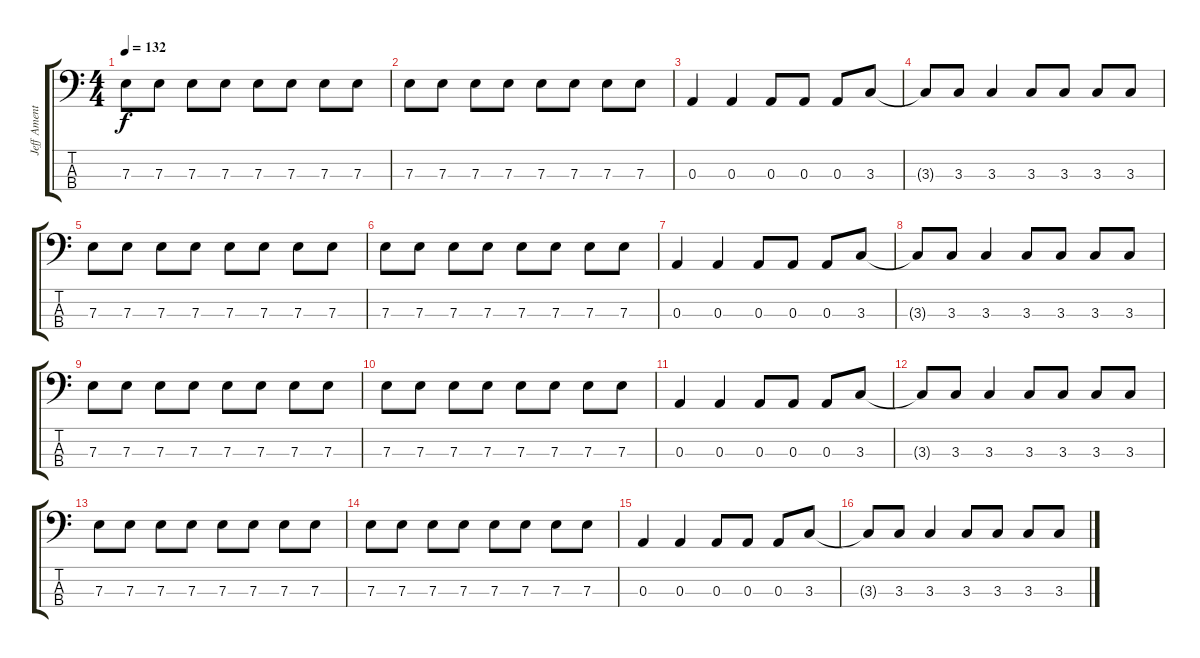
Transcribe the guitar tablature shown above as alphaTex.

\track ("Jeff Ament" "Jeff Ament") {instrument electricbassfinger}
\staff {score tabs}
\tuning (G2 D2 A1 E1) {hide}
\ts (4 4)
\tempo 132
\clef f4
\ks c
7.3.8{dy f} 7.3.8 7.3.8 7.3.8 7.3.8 7.3.8 7.3.8 7.3.8 |
7.3.8 7.3.8 7.3.8 7.3.8 7.3.8 7.3.8 7.3.8 7.3.8 |
0.3.4 0.3.4 0.3.8 0.3.8 0.3.8 3.3.8 |
3.3{t}.8 3.3.8 3.3.4 3.3.8 3.3.8 3.3.8 3.3.8 |
7.3.8 7.3.8 7.3.8 7.3.8 7.3.8 7.3.8 7.3.8 7.3.8 |
7.3.8 7.3.8 7.3.8 7.3.8 7.3.8 7.3.8 7.3.8 7.3.8 |
0.3.4 0.3.4 0.3.8 0.3.8 0.3.8 3.3.8 |
3.3{t}.8 3.3.8 3.3.4 3.3.8 3.3.8 3.3.8 3.3.8 |
7.3.8 7.3.8 7.3.8 7.3.8 7.3.8 7.3.8 7.3.8 7.3.8 |
7.3.8 7.3.8 7.3.8 7.3.8 7.3.8 7.3.8 7.3.8 7.3.8 |
0.3.4 0.3.4 0.3.8 0.3.8 0.3.8 3.3.8 |
3.3{t}.8 3.3.8 3.3.4 3.3.8 3.3.8 3.3.8 3.3.8 |
7.3.8 7.3.8 7.3.8 7.3.8 7.3.8 7.3.8 7.3.8 7.3.8 |
7.3.8 7.3.8 7.3.8 7.3.8 7.3.8 7.3.8 7.3.8 7.3.8 |
0.3.4 0.3.4 0.3.8 0.3.8 0.3.8 3.3.8 |
3.3{t}.8 3.3.8 3.3.4 3.3.8 3.3.8 3.3.8 3.3.8
